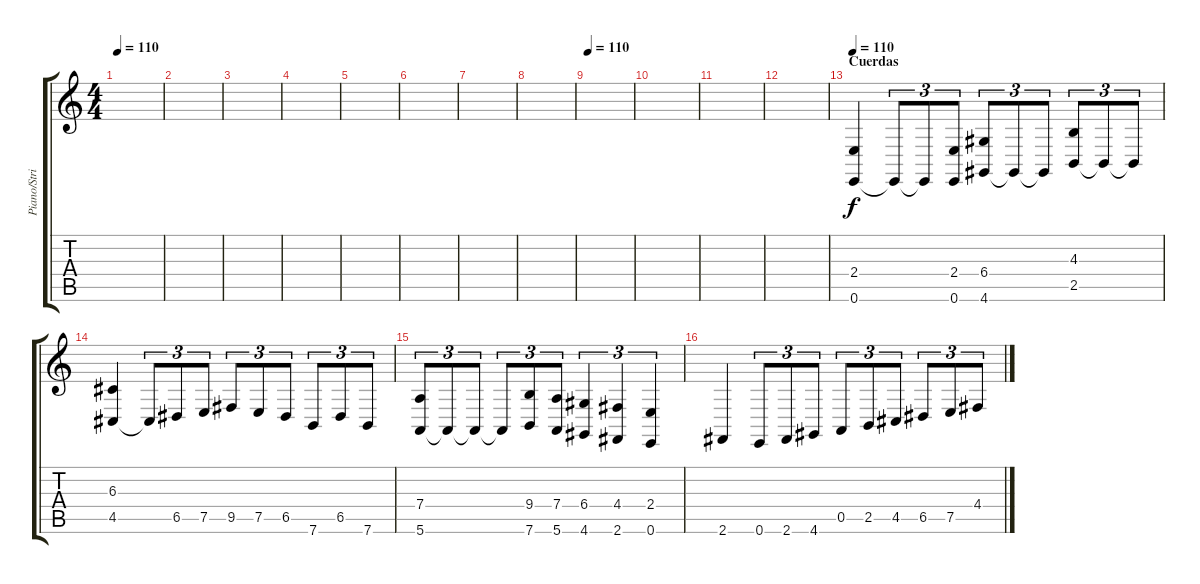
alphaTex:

\track ("Piano/Strings" "Piano/Stri") {instrument acousticgrandpiano}
\staff {score tabs}
\tuning (E4 B3 G3 D3 A2 E2) {hide}
\ts (4 4)
\tempo 110
\clef g2
\ks c
|
|
|
|
|
|
|
|
\tempo 110
|
|
|
|
\section ("" "Cuerdas")
\tempo 110
(2.4 0.6).4{volume 8 instrument stringensemble1} 0.6{t}.8{tu (3 2)} 0.6{t}.8{tu (3 2)} (2.4 0.6).8{tu (3 2)} (6.4 4.6).8{tu (3 2)} 4.6{t}.8{tu (3 2)} 4.6{t}.8{tu (3 2)} (4.3 2.5).8{tu (3 2)} 2.5{t}.8{tu (3 2)} 2.5{t}.8{tu (3 2)} |
(6.3 4.5).4 4.5{t}.8{tu (3 2)} 6.5.8{tu (3 2)} 7.5.8{tu (3 2)} 9.5.8{tu (3 2)} 7.5.8{tu (3 2)} 6.5.8{tu (3 2)} 7.6.8{tu (3 2)} 6.5.8{tu (3 2)} 7.6.8{tu (3 2)} |
(7.4 5.6).8{tu (3 2)} 5.6{t}.8{tu (3 2)} 5.6{t}.8{tu (3 2)} 5.6{t}.8{tu (3 2)} (9.4 7.6).8{tu (3 2)} (7.4 5.6).8{tu (3 2)} (6.4 4.6).4{tu (3 2)} (4.4 2.6).4{tu (3 2)} (2.4 0.6).4{tu (3 2)} |
2.6.4 0.6.8{tu (3 2) volume 16 instrument stringensemble1} 2.6.8{tu (3 2)} 4.6.8{tu (3 2)} 0.5.8{tu (3 2)} 2.5.8{tu (3 2)} 4.5.8{tu (3 2)} 6.5.8{tu (3 2)} 7.5.8{tu (3 2)} 4.4.8{tu (3 2)}
